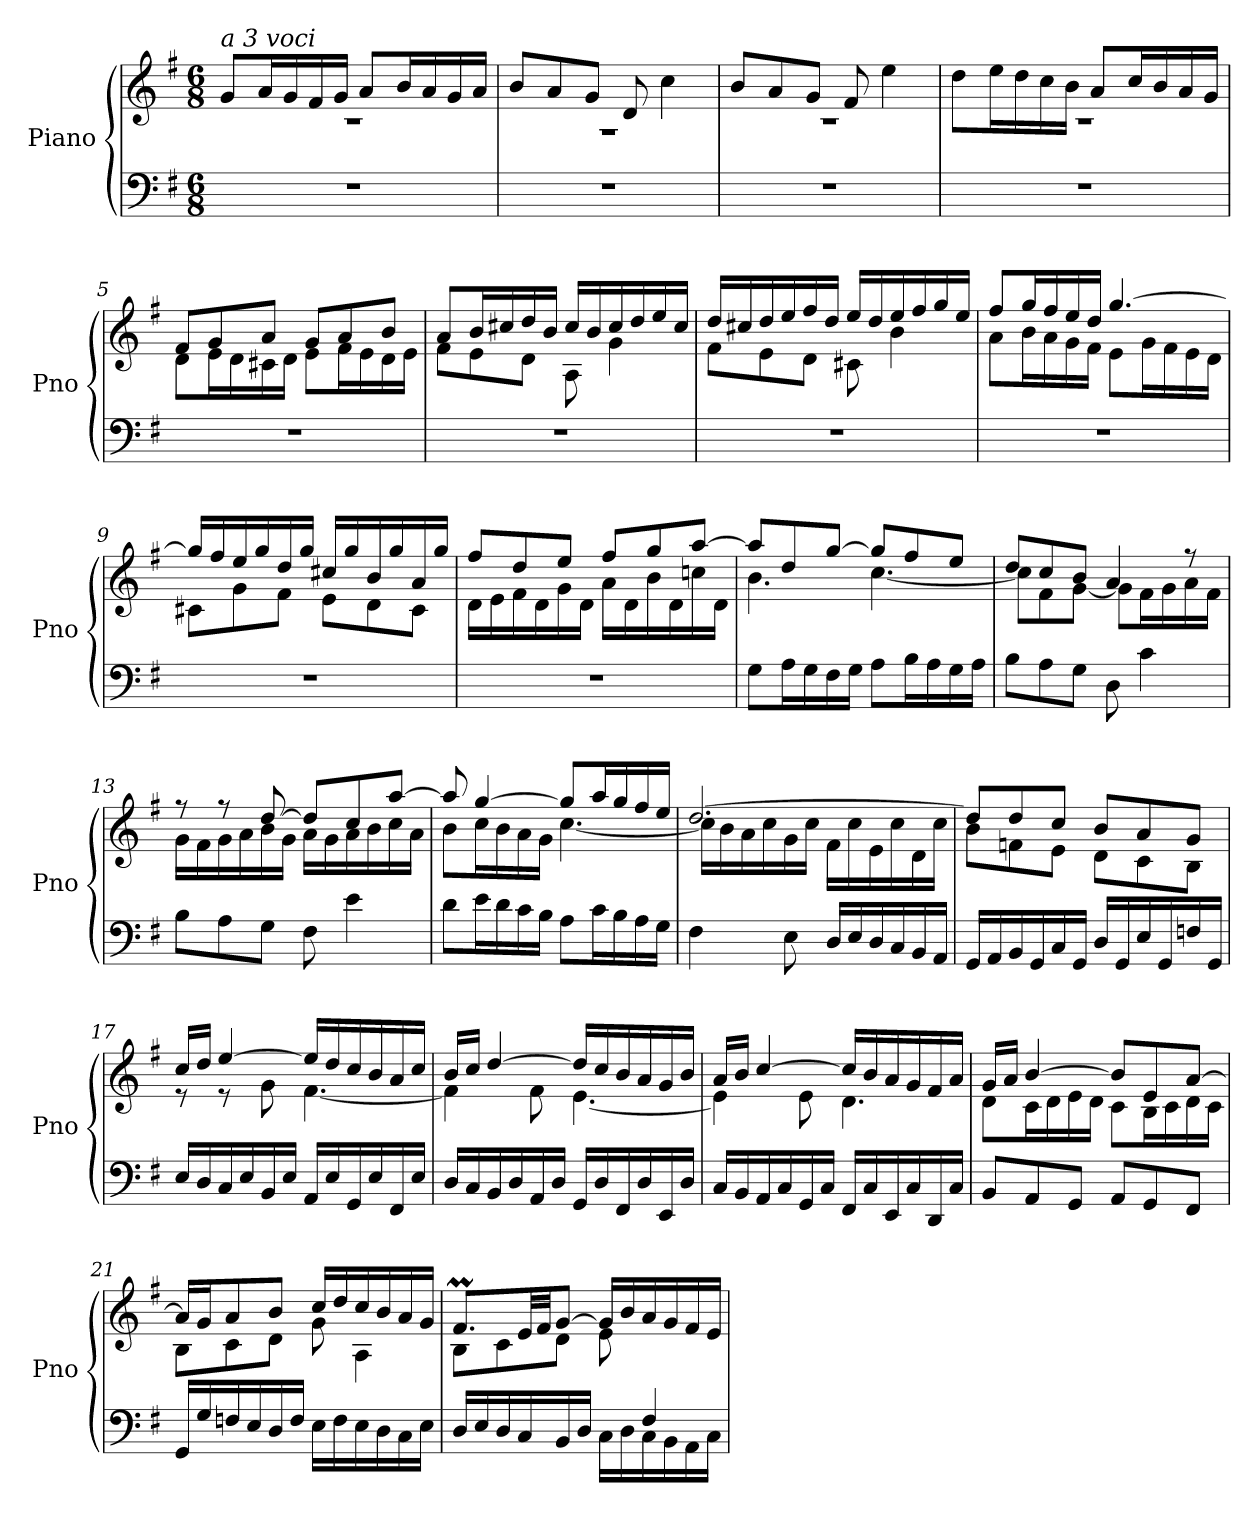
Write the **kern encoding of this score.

**kern	**kern
*part1	*part1
*staff2	*staff1
*I"Piano	*
*I'Pno	*
*clefF4	*clefG2
*k[f#]	*k[f#]
*M6/8	*M6/8
=1	=1
*	*^
!	!LO:TX:a:i:t=a 3 voci	!
2.r	8g/L	2.r
.	16a/L	.
.	16g/	.
.	16f#/	.
.	16g/JJ	.
.	8a/L	.
.	16b/L	.
.	16a/	.
.	16g/	.
.	16a/JJ	.
=2	=2	=2
2.r	8b/L	2.r
.	8a/	.
.	8g/J	.
.	8d/	.
.	4cc\	.
=3	=3	=3
2.r	8b/L	2.r
.	8a/	.
.	8g/J	.
.	8f#/	.
.	4ee\	.
=4	=4	=4
2.r	8dd\L	2.r
.	16ee\L	.
.	16dd\	.
.	16cc\	.
.	16b\JJ	.
.	8a/L	.
.	16cc/L	.
.	16b/	.
.	16a/	.
.	16g/JJ	.
=5	=5	=5
2.r	8f#/L	8d\L
.	8g/	16e\L
.	.	16d\
.	8a/J	16c#X\
.	.	16d\JJ
.	8g/L	8e\L
.	8a/	16f#\L
.	.	16e\
.	8b/J	16d\
.	.	16e\JJ
!!LO:LB:g=z	!!
=6	=6	=6
2.r	8a/L	8f#\L
.	16b/L	8e\
.	16cc#X/	.
.	16dd/	8d\J
.	16b/JJ	.
.	16cc#/LL	8A\
.	16b/	.
.	16cc#/	4g\
.	16dd/	.
.	16ee/	.
.	16cc#/JJ	.
=7	=7	=7
2.r	16dd/LL	8f#\L
.	16cc#X/	.
.	16dd/	8e\
.	16ee/	.
.	16ff#/	8d\J
.	16dd/JJ	.
.	16ee/LL	8c#X\
.	16dd/	.
.	16ee/	4b\
.	16ff#/	.
.	16gg/	.
.	16ee/JJ	.
=8	=8	=8
2.r	8ff#/L	8a\L
.	16gg/L	16b\L
.	16ff#/	16a\
.	16ee/	16g\
.	16dd/JJ	16f#\JJ
.	[4.gg/	8e\L
.	.	16g\L
.	.	16f#\
.	.	16e\
.	.	16d\JJ
!!LO:LB:g=z	!!
=9	=9	=9
2.r	16gg/LL]	8c#X\L
.	16ff#/	.
.	16ee/	8g\
.	16gg/	.
.	16dd/	8f#\J
.	16gg/JJ	.
.	16cc#X/LL	8e\L
.	16gg/	.
.	16b/	8d\
.	16gg/	.
.	16a/	8c#\J
.	16gg/JJ	.
=10	=10	=10
2.r	8ff#/L	16d\LL
.	.	16e\
.	8dd/	16f#\
.	.	16d\
.	8ee/J	16g\
.	.	16d\JJ
.	8ff#/L	16a\LL
.	.	16d\
.	8gg/	16b\
.	.	16d\
.	[8aa/J	16ccn\
.	.	16d\JJ
=11	=11	=11
8G\L	8aa/L]	4.b\
16A\L	8dd/	.
16G\	.	.
16F#\	[8gg/J	.
16G\JJ	.	.
8A\L	8gg/L]	[4.cc\
16B\L	8ff#/	.
16A\	.	.
16G\	8ee/J	.
16A\JJ	.	.
=12	=12	=12
8B\L	8dd/L	8cc\L]
8A\	8cc/	8f#\
8G\J	8b/J	[8g\J
8D\	4a/	8g\L]
4c\	.	16f#\L
.	.	16g\
.	8r	16a\
.	.	16f#\JJ
!!LO:LB:g=z	!!
=13	=13	=13
8B\L	8r	16g\LL
.	.	16f#\
8A\	8r	16g\
.	.	16a\
8G\J	[8dd/	16b\
.	.	16g\JJ
8F#\	8dd/L]	16a\LL
.	.	16g\
4e\	8cc/	16a\
.	.	16b\
.	[8aa/J	16cc\
.	.	16a\JJ
=14	=14	=14
8d\L	8aa/]	8b\L
16e\L	[4gg/	16cc\L
16d\	.	16b\
16c\	.	16a\
16B\JJ	.	16g\JJ
8A\L	8gg/L]	[4.cc\
16c\L	16aa/L	.
16B\	16gg/	.
16A\	16ff#/	.
16G\JJ	16ee/JJ	.
=15	=15	=15
4F#\	[2.dd/	16cc\LL]
.	.	16b\
.	.	16a\
.	.	16cc\
8E\	.	16g\
.	.	16cc\JJ
16D/LL	.	16f#\LL
16E/	.	16cc\
16D/	.	16e\
16C/	.	16cc\
16BB/	.	16d\
16AA/JJ	.	16cc\JJ
!!LO:PB:g=z	!!
=16	=16	=16
16GG/LL	8dd/L]	8b\L
16AA/	.	.
16BB/	8dd/	8fn\
16GG/	.	.
16C/	8cc/J	8e\J
16GG/JJ	.	.
16D/LL	8b/L	8d\L
16GG/	.	.
16E/	8a/	8c\
16GG/	.	.
16Fn/	8g/J	8B\J
16GG/JJ	.	.
=17	=17	=17
16E/LL	16cc/LL	8r
16D/	16dd/JJ	.
16C/	[4ee/	8r
16E/	.	.
16BB/	.	8g\
16E/JJ	.	.
16AA/LL	16ee/LL]	[4.f#\
16E/	16dd/	.
16GG/	16cc/	.
16E/	16b/	.
16FF#/	16a/	.
16E/JJ	16cc/JJ	.
=18	=18	=18
16D/LL	16b/LL	4f#\]
16C/	16cc/JJ	.
16BB/	[4dd/	.
16D/	.	.
16AA/	.	8f#\
16D/JJ	.	.
16GG/LL	16dd/LL]	[4.e\
16D/	16cc/	.
16FF#/	16b/	.
16D/	16a/	.
16EE/	16g/	.
16D/JJ	16b/JJ	.
!!LO:LB:g=z	!!
=19	=19	=19
16C/LL	16a/LL	4e\]
16BB/	16b/JJ	.
16AA/	[4cc/	.
16C/	.	.
16GG/	.	8e\
16C/JJ	.	.
16FF#/LL	16cc/LL]	4.d\
16C/	16b/	.
16EE/	16a/	.
16C/	16g/	.
16DD/	16f#/	.
16C/JJ	16a/JJ	.
=20	=20	=20
8BB/L	16g/LL	8d\L
.	16a/JJ	.
8AA/	[4b/	16c\L
.	.	16d\
8GG/J	.	16e\
.	.	16d\JJ
8AA/L	8b/L]	8c\L
8GG/	8e/	16B\L
.	.	16c\
8FF#/J	[8a/J	16d\
.	.	16c\JJ
=21	=21	=21
16GG/LL	16a/LL]	8B\L
16G/	16g/J	.
16Fn/	8a/	8c\
16E/	.	.
16D/	8b/J	8d\J
16F/JJ	.	.
16E\LL	16cc/LL	8g\
16F\	16dd/	.
16E\	16cc/	4A\
16D\	16b/	.
16C\	16a/	.
16E\JJ	16g/JJ	.
!!LO:LB:g=z	!!
=22	=22	=22
*^	*	*
2ryy	16D/LL	8.f#m/L	8B\L
.	16E/	.	.
.	16D/	.	8c\
.	16C/	32e/LL	.
.	.	32f#/JJ	.
.	16BB/	[8g/J	8d\J
.	16D/JJ	.	.
.	16C\LL	16g/LL]	8e\
.	16D\	16b/	.
4F#/	16C\	16a/	4ryy
.	16BB\	16g/	.
.	16AA\	16f#/	.
.	16C\JJ	16e/JJ	.
*v	*v	*	*
*	*v	*v
=	=
*-	*-
